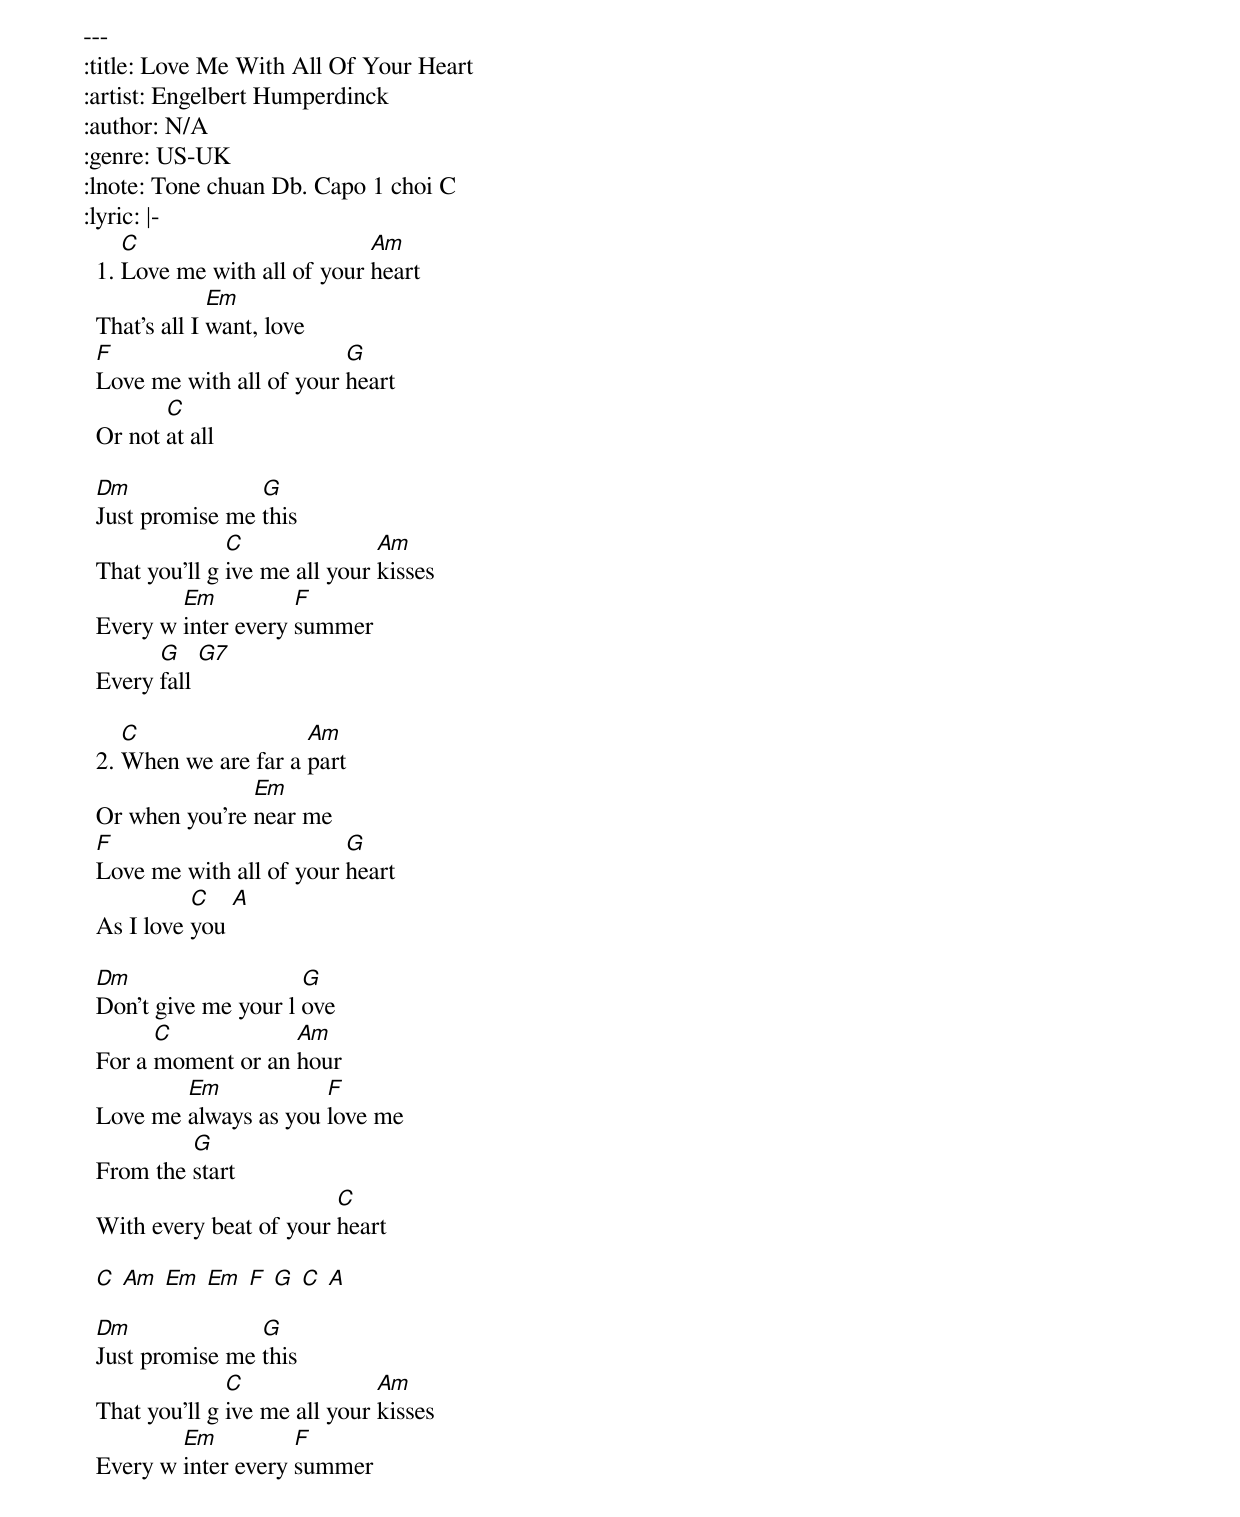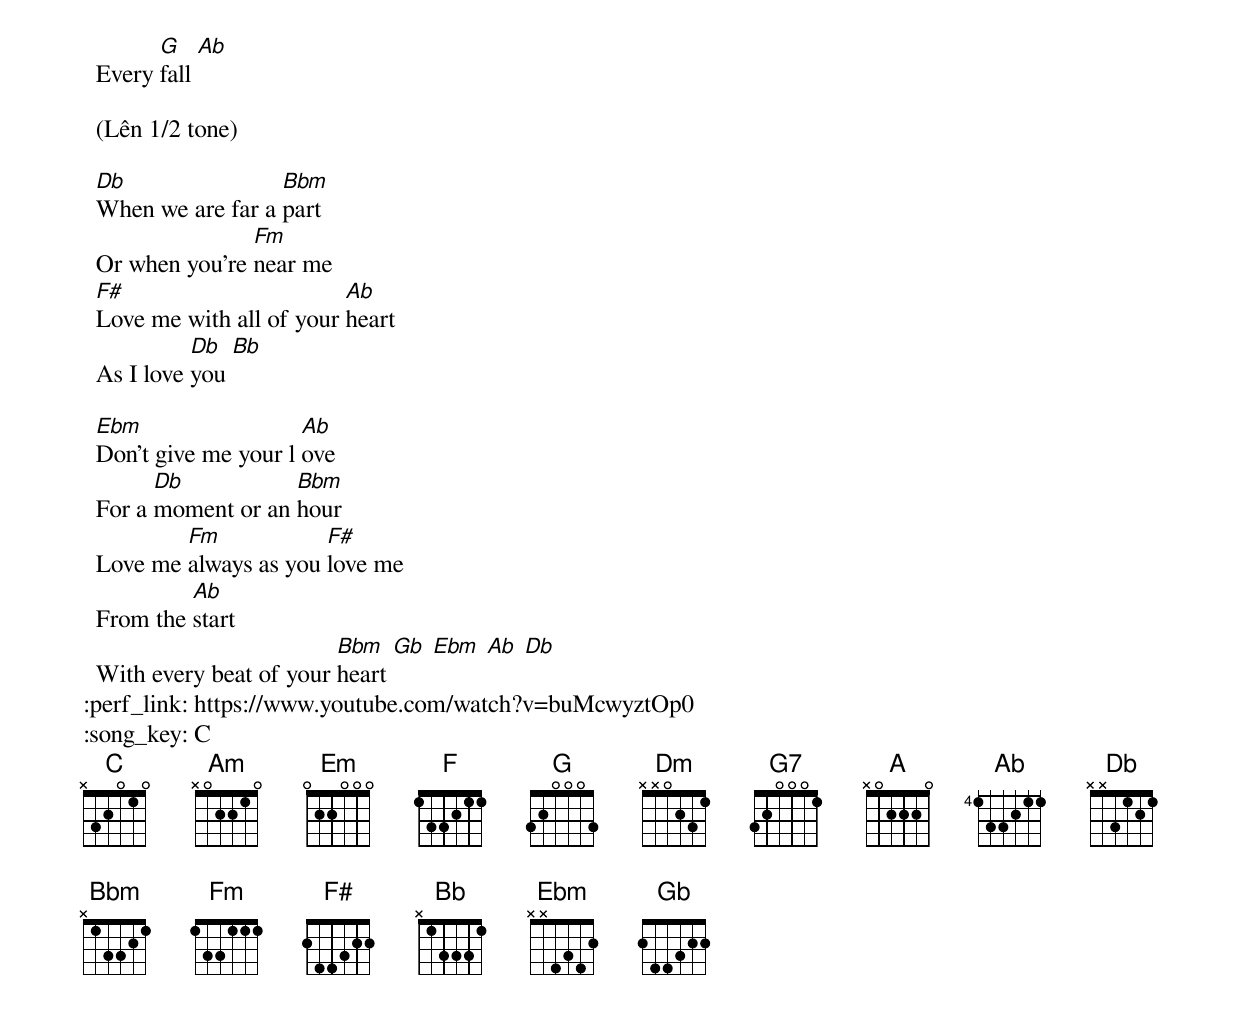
---
:title: Love Me With All Of Your Heart
:artist: Engelbert Humperdinck
:author: N/A
:genre: US-UK
:lnote: Tone chuan Db. Capo 1 choi C
:lyric: |-
  1. [C]Love me with all of your [Am]heart
  That's all I [Em]want, love
  [F]Love me with all of your [G]heart
  Or not [C]at all

  [Dm]Just promise me [G]this
  That you'll g [C]ive me all your [Am]kisses
  Every w [Em]inter every [F]summer
  Every [G]fall [G7]

  2. [C]When we are far a [Am]part
  Or when you're [Em]near me
  [F]Love me with all of your [G]heart
  As I love [C]you [A]

  [Dm]Don't give me your l [G]ove
  For a [C]moment or an [Am]hour
  Love me [Em]always as you [F]love me
  From the [G]start
  With every beat of your [C]heart

  [C] [Am] [Em] [Em] [F] [G] [C] [A]

  [Dm]Just promise me [G]this
  That you'll g [C]ive me all your [Am]kisses
  Every w [Em]inter every [F]summer
  Every [G]fall [Ab]

  (Lên 1/2 tone)

  [Db]When we are far a [Bbm]part
  Or when you're [Fm]near me
  [F#]Love me with all of your [Ab]heart
  As I love [Db]you [Bb]

  [Ebm]Don't give me your l [Ab]ove
  For a [Db]moment or an [Bbm]hour
  Love me [Fm]always as you [F#]love me
  From the [Ab]start
  With every beat of your [Bbm]heart [Gb] [Ebm] [Ab] [Db]
:perf_link: https://www.youtube.com/watch?v=buMcwyztOp0
:song_key: C
